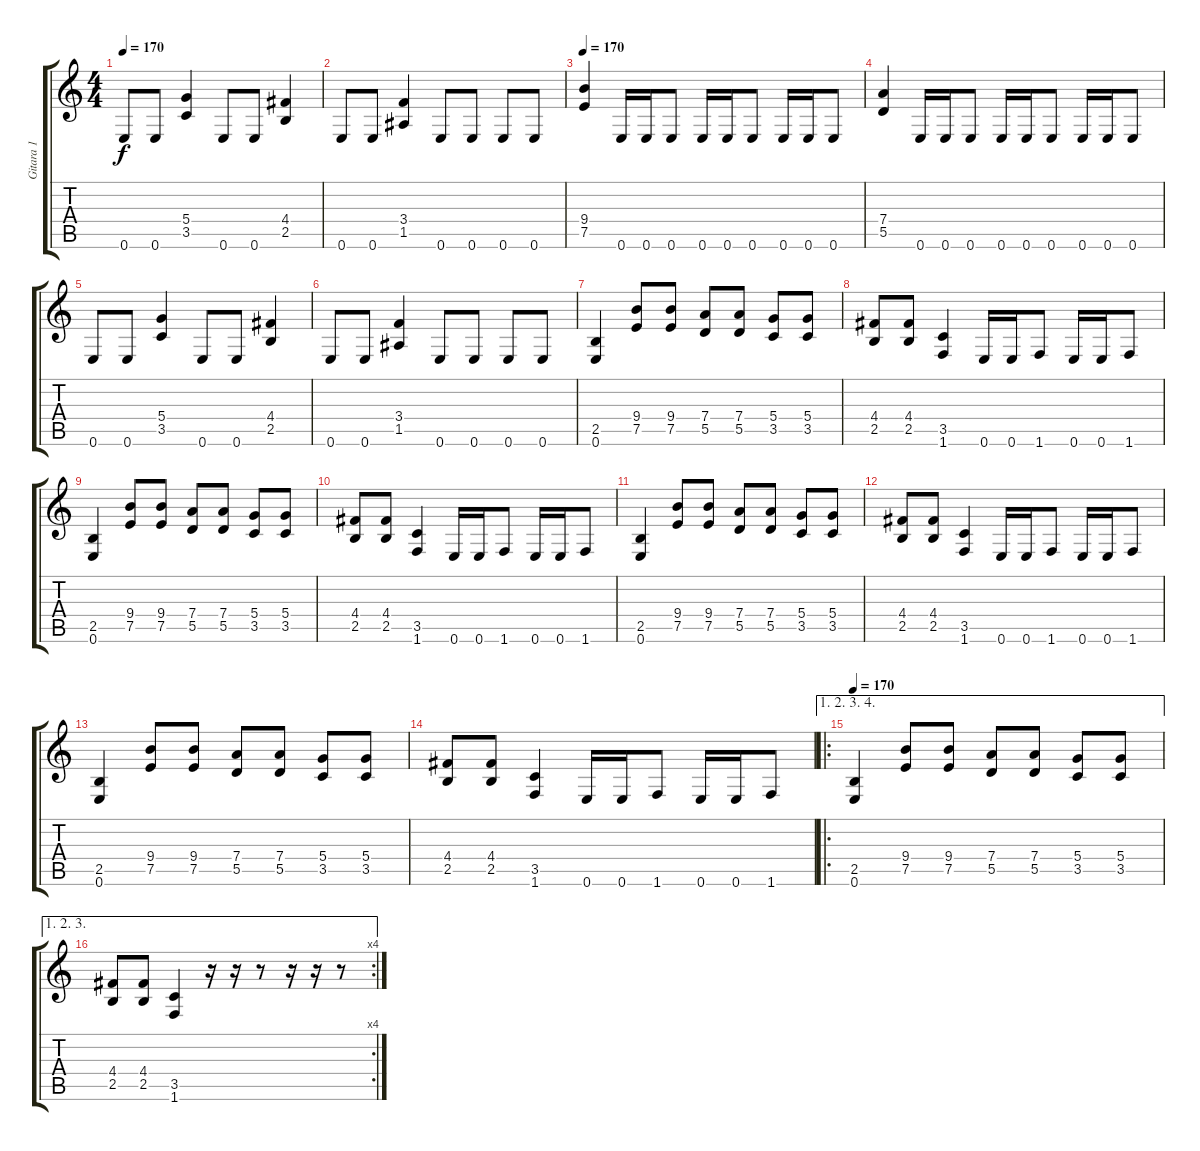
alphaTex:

\track ("Gitara 1" "Gitara 1") {instrument distortionguitar}
\staff {score tabs}
\tuning (E4 B3 G3 D3 A2 E2) {hide}
\ts (4 4)
\tempo 170
\clef g2
\ks c
0.6.8{dy f} 0.6.8 (5.4 3.5).4 0.6.8 0.6.8 (4.4 2.5).4 |
0.6.8 0.6.8 (3.4 1.5).4 0.6.8 0.6.8 0.6.8 0.6.8 |
\tempo 170
(9.4 7.5).4 0.6.16 0.6.16 0.6.8 0.6.16 0.6.16 0.6.8 0.6.16 0.6.16 0.6.8 |
(7.4 5.5).4 0.6.16 0.6.16 0.6.8 0.6.16 0.6.16 0.6.8 0.6.16 0.6.16 0.6.8 |
0.6.8 0.6.8 (5.4 3.5).4 0.6.8 0.6.8 (4.4 2.5).4 |
0.6.8 0.6.8 (3.4 1.5).4 0.6.8 0.6.8 0.6.8 0.6.8 |
(2.5 0.6).4 (9.4 7.5).8 (9.4 7.5).8 (7.4 5.5).8 (7.4 5.5).8 (5.4 3.5).8 (5.4 3.5).8 |
(4.4 2.5).8 (4.4 2.5).8 (3.5 1.6).4 0.6.16 0.6.16 1.6.8 0.6.16 0.6.16 1.6.8 |
(2.5 0.6).4 (9.4 7.5).8 (9.4 7.5).8 (7.4 5.5).8 (7.4 5.5).8 (5.4 3.5).8 (5.4 3.5).8 |
(4.4 2.5).8 (4.4 2.5).8 (3.5 1.6).4 0.6.16 0.6.16 1.6.8 0.6.16 0.6.16 1.6.8 |
(2.5 0.6).4 (9.4 7.5).8 (9.4 7.5).8 (7.4 5.5).8 (7.4 5.5).8 (5.4 3.5).8 (5.4 3.5).8 |
(4.4 2.5).8 (4.4 2.5).8 (3.5 1.6).4 0.6.16 0.6.16 1.6.8 0.6.16 0.6.16 1.6.8 |
(2.5 0.6).4 (9.4 7.5).8 (9.4 7.5).8 (7.4 5.5).8 (7.4 5.5).8 (5.4 3.5).8 (5.4 3.5).8 |
(4.4 2.5).8 (4.4 2.5).8 (3.5 1.6).4 0.6.16 0.6.16 1.6.8 0.6.16 0.6.16 1.6.8 |
\ae (1 2 3 4)
\ro
\tempo 170
(2.5 0.6).4 (9.4 7.5).8 (9.4 7.5).8 (7.4 5.5).8 (7.4 5.5).8 (5.4 3.5).8 (5.4 3.5).8 |
\ae (1 2 3)
\rc 4
(4.4 2.5).8 (4.4 2.5).8 (3.5 1.6).4 r.16 r.16 r.8 r.16 r.16 r.8
